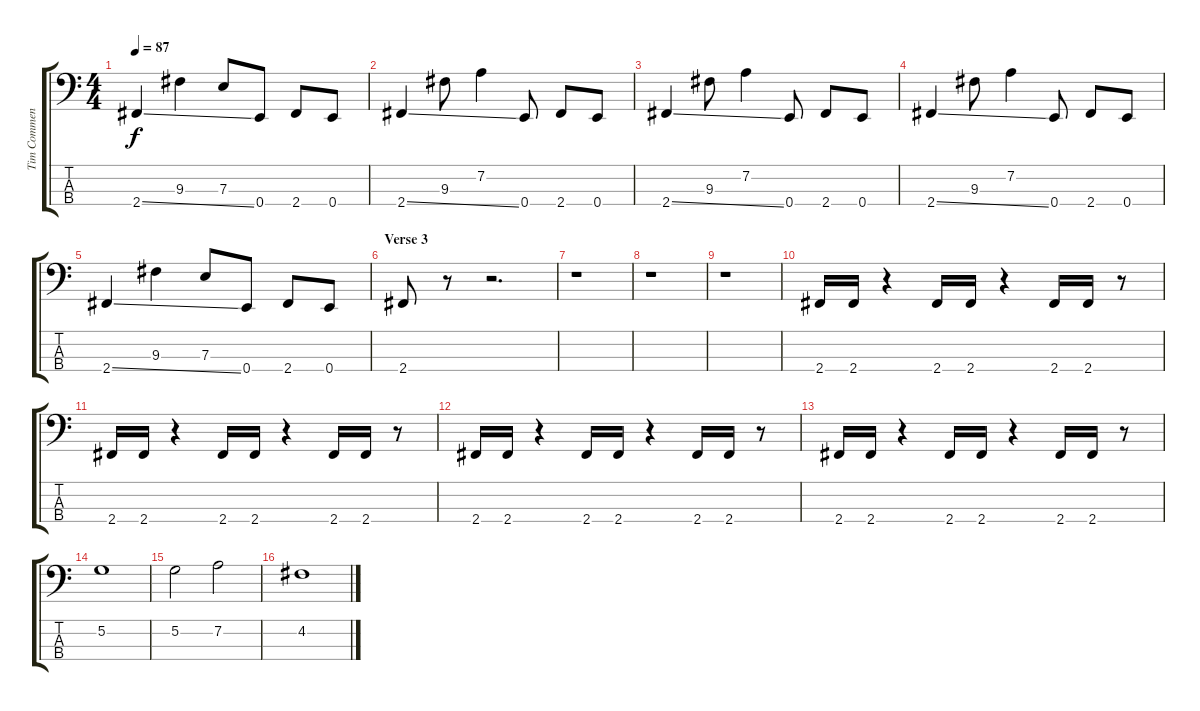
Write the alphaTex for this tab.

\track ("Tim Commenford" "Tim Commen") {instrument electricbassfinger}
\staff {score tabs}
\tuning (G2 D2 A1 E1) {hide}
\ts (4 4)
\tempo 87
\clef f4
\ks c
2.4{ss}.4{dy f} 9.3.4 7.3.8 0.4.8 2.4.8 0.4.8 |
2.4{ss}.4 9.3.8 7.2.4 0.4.8 2.4.8 0.4.8 |
2.4{ss}.4 9.3.8 7.2.4 0.4.8 2.4.8 0.4.8 |
2.4{ss}.4 9.3.8 7.2.4 0.4.8 2.4.8 0.4.8 |
2.4{ss}.4 9.3.4 7.3.8 0.4.8 2.4.8 0.4.8 |
\section ("" "Verse 3")
2.4.8 r.8 r.2{d} |
r.1 |
r.1 |
r.1 |
2.4.16 2.4.16 r.4 2.4.16 2.4.16 r.4 2.4.16 2.4.16 r.8 |
2.4.16 2.4.16 r.4 2.4.16 2.4.16 r.4 2.4.16 2.4.16 r.8 |
2.4.16 2.4.16 r.4 2.4.16 2.4.16 r.4 2.4.16 2.4.16 r.8 |
2.4.16 2.4.16 r.4 2.4.16 2.4.16 r.4 2.4.16 2.4.16 r.8 |
5.2.1 |
5.2.2 7.2.2 |
4.2.1
